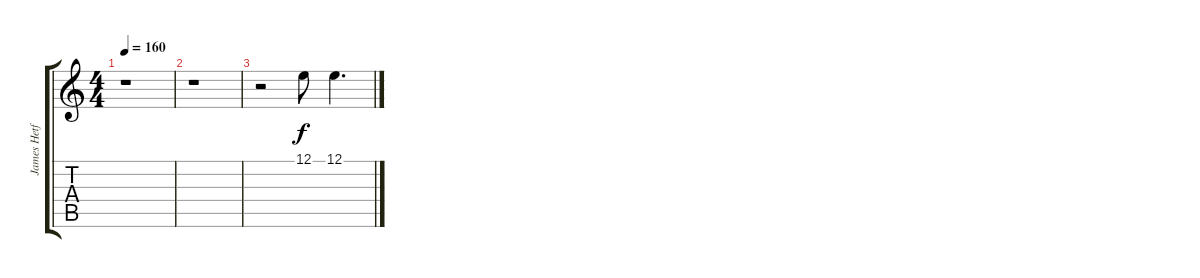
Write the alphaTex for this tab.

\track ("James Hetfield - Vocals" "James Hetf") {instrument lead1square}
\staff {score tabs}
\tuning (E4 B3 G3 D3 A2 E2) {hide}
\ts (4 4)
\tempo 160
\clef g2
\ks c
r.1{dy f} |
r.1 |
r.2 12.1.8 12.1.4{d}
